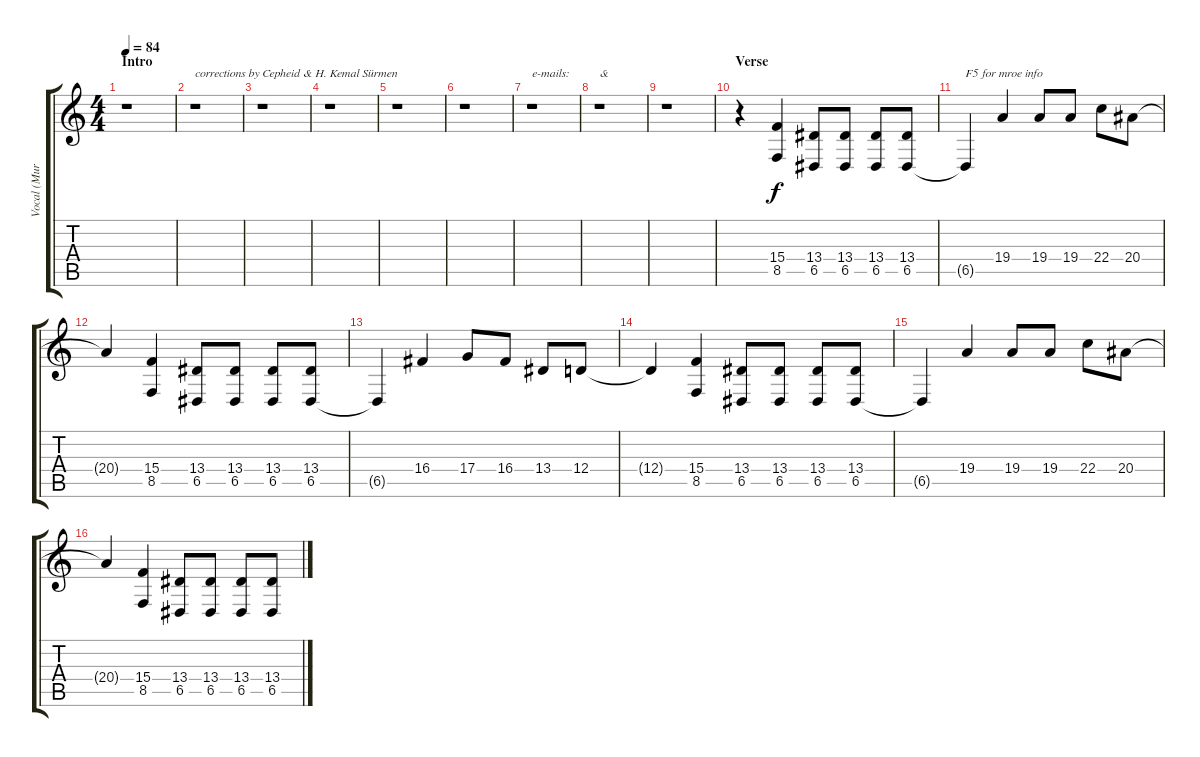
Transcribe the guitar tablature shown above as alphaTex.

\track ("Vocal (Murat)" "Vocal (Mur") {instrument lead2sawtooth}
\staff {score tabs}
\tuning (E4 B3 G3 D3 A2 E2) {hide}
\ts (4 4)
\section ("" "Intro")
\tempo 84
\clef g2
\ks c
r.1{dy f instrument lead2sawtooth} |
r.1{txt "corrections by Cepheid & H. Kemal Sürmen"} |
r.1 |
r.1 |
r.1 |
r.1 |
r.1{txt "e-mails:"} |
r.1{txt "&"} |
r.1 |
\section ("" "Verse")
r.4 (15.4 8.5).4 (13.4 6.5).8 (13.4 6.5).8 (13.4 6.5).8 (13.4 6.5).8 |
6.5{t}.4{txt "F5 for mroe info"} 19.4.4 19.4.8 19.4.8 22.4.8 20.4.8 |
20.4{t}.4 (15.4 8.5).4 (13.4 6.5).8 (13.4 6.5).8 (13.4 6.5).8 (13.4 6.5).8 |
6.5{t}.4 16.4.4 17.4.8 16.4.8 13.4.8 12.4.8 |
12.4{t}.4 (15.4 8.5).4 (13.4 6.5).8 (13.4 6.5).8 (13.4 6.5).8 (13.4 6.5).8 |
6.5{t}.4 19.4.4 19.4.8 19.4.8 22.4.8 20.4.8 |
20.4{t}.4 (15.4 8.5).4 (13.4 6.5).8 (13.4 6.5).8 (13.4 6.5).8 (13.4 6.5).8
